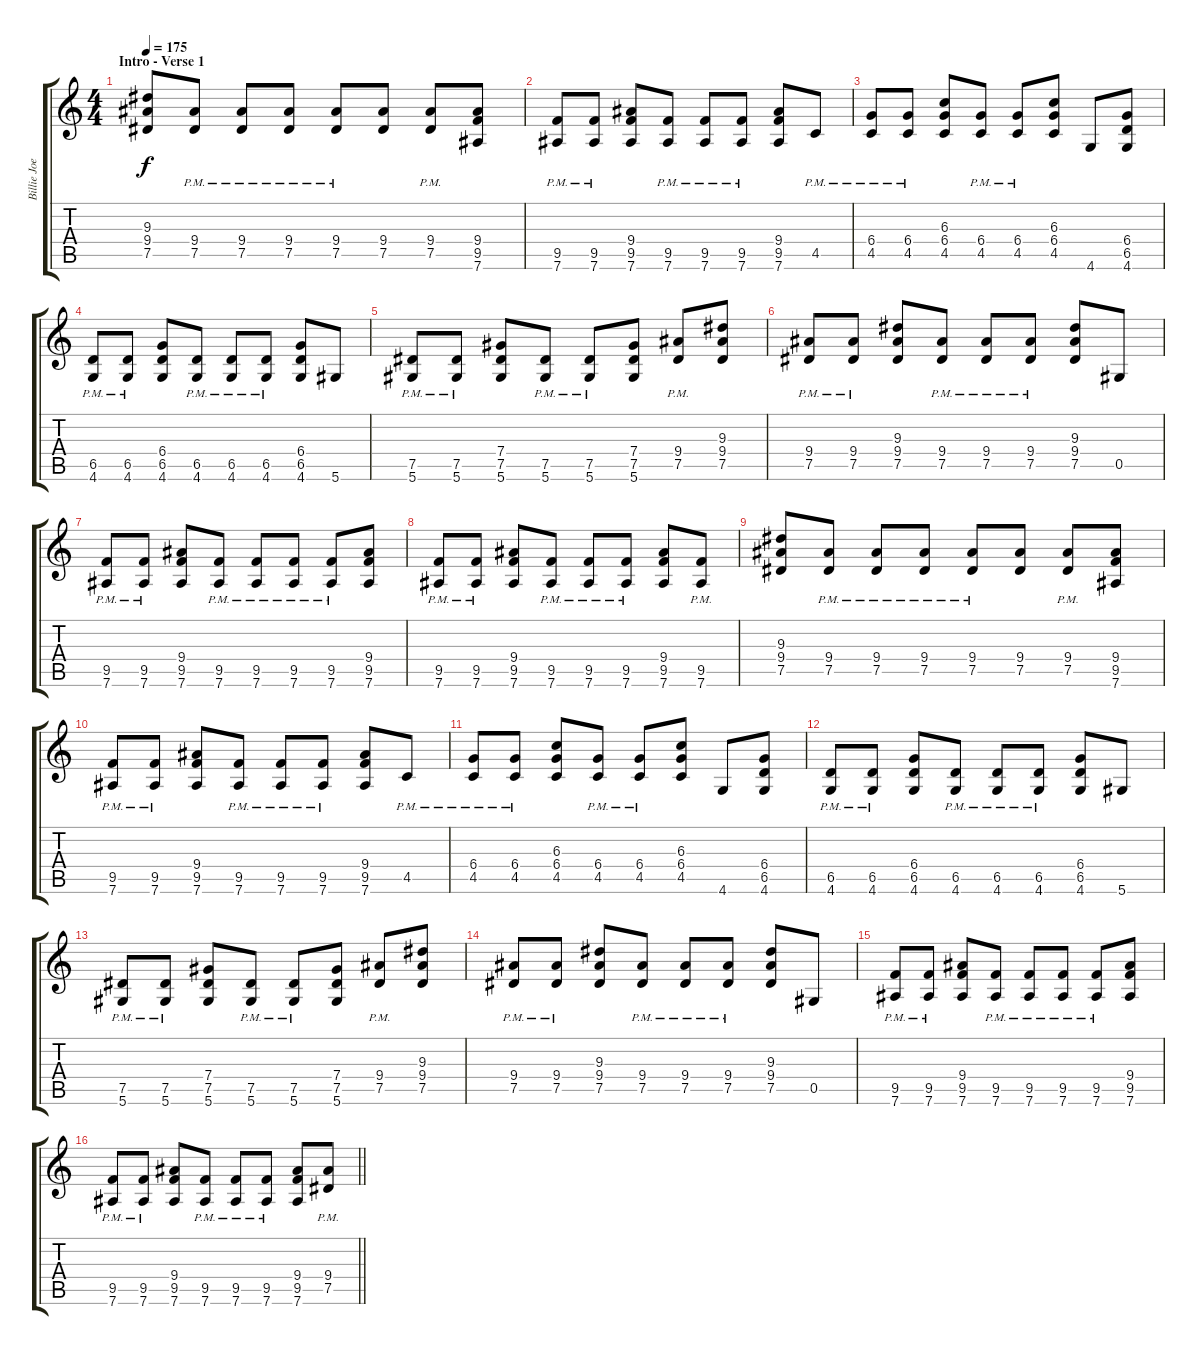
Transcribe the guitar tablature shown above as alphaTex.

\track ("Billie Joe Armstrong - Lead Guitar" "Billie Joe") {instrument distortionguitar}
\staff {score tabs}
\tuning (Eb4 Bb3 Gb3 Db3 Ab2 Eb2) {hide}
\ts (4 4)
\section ("" "Intro - Verse 1")
\tempo 175
\clef g2
\ks c
(9.3 9.4 7.5).8{dy f instrument distortionguitar} (9.4{pm} 7.5{pm}).8 (9.4{pm} 7.5{pm}).8 (9.4{pm} 7.5{pm}).8 (9.4{pm} 7.5{pm}).8 (9.4 7.5).8 (9.4{pm} 7.5{pm}).8 (9.4 9.5 7.6).8 |
(9.5{pm} 7.6{pm}).8 (9.5{pm} 7.6{pm}).8 (9.4 9.5 7.6).8 (9.5{pm} 7.6{pm}).8 (9.5{pm} 7.6{pm}).8 (9.5{pm} 7.6{pm}).8 (9.4 9.5 7.6).8 4.5{pm}.8 |
(6.4{pm} 4.5{pm}).8 (6.4{pm} 4.5{pm}).8 (6.3 6.4 4.5).8 (6.4{pm} 4.5{pm}).8 (6.4{pm} 4.5{pm}).8 (6.3 6.4 4.5).8 4.6.8 (6.4 6.5 4.6).8 |
(6.5{pm} 4.6{pm}).8 (6.5{pm} 4.6{pm}).8 (6.4 6.5 4.6).8 (6.5{pm} 4.6{pm}).8 (6.5{pm} 4.6{pm}).8 (6.5{pm} 4.6{pm}).8 (6.4 6.5 4.6).8 5.6.8 |
(7.5{pm} 5.6{pm}).8 (7.5{pm} 5.6{pm}).8 (7.4 7.5 5.6).8 (7.5{pm} 5.6{pm}).8 (7.5{pm} 5.6{pm}).8 (7.4 7.5 5.6).8 (9.4{pm} 7.5{pm}).8 (9.3 9.4 7.5).8 |
(9.4{pm} 7.5{pm}).8 (9.4{pm} 7.5{pm}).8 (9.3 9.4 7.5).8 (9.4{pm} 7.5{pm}).8 (9.4{pm} 7.5{pm}).8 (9.4{pm} 7.5{pm}).8 (9.3 9.4 7.5).8 0.5.8 |
(9.5{pm} 7.6{pm}).8 (9.5{pm} 7.6{pm}).8 (9.4 9.5 7.6).8 (9.5{pm} 7.6{pm}).8 (9.5{pm} 7.6{pm}).8 (9.5{pm} 7.6{pm}).8 (9.5{pm} 7.6{pm}).8 (9.4 9.5 7.6).8 |
(9.5{pm} 7.6{pm}).8 (9.5{pm} 7.6{pm}).8 (9.4 9.5 7.6).8 (9.5{pm} 7.6{pm}).8 (9.5{pm} 7.6{pm}).8 (9.5{pm} 7.6{pm}).8 (9.4 9.5 7.6).8 (9.5{pm} 7.6).8 |
(9.3 9.4 7.5).8 (9.4{pm} 7.5{pm}).8 (9.4{pm} 7.5{pm}).8 (9.4{pm} 7.5{pm}).8 (9.4{pm} 7.5{pm}).8 (9.4 7.5).8 (9.4{pm} 7.5{pm}).8 (9.4 9.5 7.6).8 |
(9.5{pm} 7.6{pm}).8 (9.5{pm} 7.6{pm}).8 (9.4 9.5 7.6).8 (9.5{pm} 7.6{pm}).8 (9.5{pm} 7.6{pm}).8 (9.5{pm} 7.6{pm}).8 (9.4 9.5 7.6).8 4.5{pm}.8 |
(6.4{pm} 4.5{pm}).8 (6.4{pm} 4.5{pm}).8 (6.3 6.4 4.5).8 (6.4{pm} 4.5{pm}).8 (6.4{pm} 4.5{pm}).8 (6.3 6.4 4.5).8 4.6.8 (6.4 6.5 4.6).8 |
(6.5{pm} 4.6{pm}).8 (6.5{pm} 4.6{pm}).8 (6.4 6.5 4.6).8 (6.5{pm} 4.6{pm}).8 (6.5{pm} 4.6{pm}).8 (6.5{pm} 4.6{pm}).8 (6.4 6.5 4.6).8 5.6.8 |
(7.5{pm} 5.6{pm}).8 (7.5{pm} 5.6{pm}).8 (7.4 7.5 5.6).8 (7.5{pm} 5.6{pm}).8 (7.5{pm} 5.6{pm}).8 (7.4 7.5 5.6).8 (9.4{pm} 7.5{pm}).8 (9.3 9.4 7.5).8 |
(9.4{pm} 7.5{pm}).8 (9.4{pm} 7.5{pm}).8 (9.3 9.4 7.5).8 (9.4{pm} 7.5{pm}).8 (9.4{pm} 7.5{pm}).8 (9.4{pm} 7.5{pm}).8 (9.3 9.4 7.5).8 0.5.8 |
(9.5{pm} 7.6{pm}).8 (9.5{pm} 7.6{pm}).8 (9.4 9.5 7.6).8 (9.5{pm} 7.6{pm}).8 (9.5{pm} 7.6{pm}).8 (9.5{pm} 7.6{pm}).8 (9.5{pm} 7.6{pm}).8 (9.4 9.5 7.6).8 |
\barLineRight lightlight
(9.5{pm} 7.6{pm}).8 (9.5{pm} 7.6{pm}).8 (9.4 9.5 7.6).8 (9.5{pm} 7.6{pm}).8 (9.5{pm} 7.6{pm}).8 (9.5{pm} 7.6{pm}).8 (9.4 9.5 7.6).8 (9.4{pm} 7.5{pm}).8
